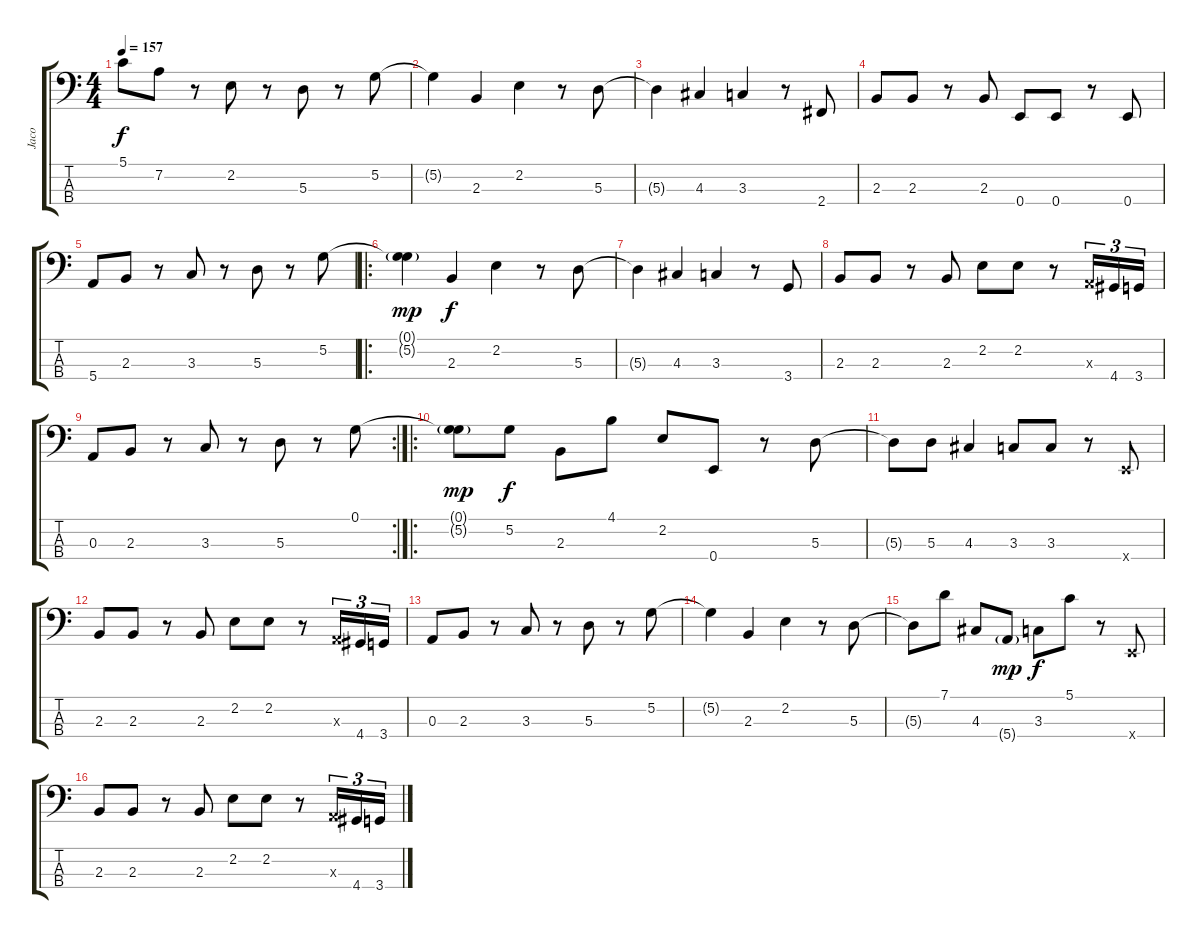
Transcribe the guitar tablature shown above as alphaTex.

\track ("Jaco" "Jaco") {instrument fretlessbass}
\staff {score tabs}
\tuning (G2 D2 A1 E1) {hide}
\ts (4 4)
\tempo 157
\clef f4
\ks c
5.1.8{dy f} 7.2.8 r.8 2.2.8 r.8 5.3.8 r.8 5.2.8 |
5.2{t}.4 2.3.4 2.2.4 r.8 5.3.8 |
5.3{t}.4 4.3.4 3.3.4 r.8 2.4.8 |
2.3.8 2.3.8 r.8 2.3.8 0.4.8 0.4.8 r.8 0.4.8 |
5.4.8 2.3.8 r.8 3.3.8 r.8 5.3.8 r.8 5.2.8 |
\ro
(0.1{g} 5.2{t}).4{dy mp} 2.3.4{dy f} 2.2.4 r.8 5.3.8 |
5.3{t}.4 4.3.4 3.3.4 r.8 3.4.8 |
2.3.8 2.3.8 r.8 2.3.8 2.2.8 2.2.8 r.8 0.3{x}.16{tu (3 2)} 4.4.16{tu (3 2)} 3.4.16{tu (3 2)} |
\rc 2
0.3.8 2.3.8 r.8 3.3.8 r.8 5.3.8 r.8 0.1.8 |
\ro
(0.1{t} 5.2{g}).8{dy mp} 5.2.8{dy f} 2.3.8 4.1.8 2.2.8 0.4.8 r.8 5.3.8 |
5.3{t}.8 5.3.8 4.3.4 3.3.8 3.3.8 r.8 0.4{x}.8 |
2.3.8 2.3.8 r.8 2.3.8 2.2.8 2.2.8 r.8 0.3{x}.16{tu (3 2)} 4.4.16{tu (3 2)} 3.4.16{tu (3 2)} |
0.3.8 2.3.8 r.8 3.3.8 r.8 5.3.8 r.8 5.2.8 |
5.2{t}.4 2.3.4 2.2.4 r.8 5.3.8 |
5.3{t}.8 7.1.8 4.3.8 5.4{g}.8{dy mp} 3.3.8{dy f} 5.1.8 r.8 0.4{x}.8 |
2.3.8 2.3.8 r.8 2.3.8 2.2.8 2.2.8 r.8 0.3{x}.16{tu (3 2)} 4.4.16{tu (3 2)} 3.4.16{tu (3 2)}
